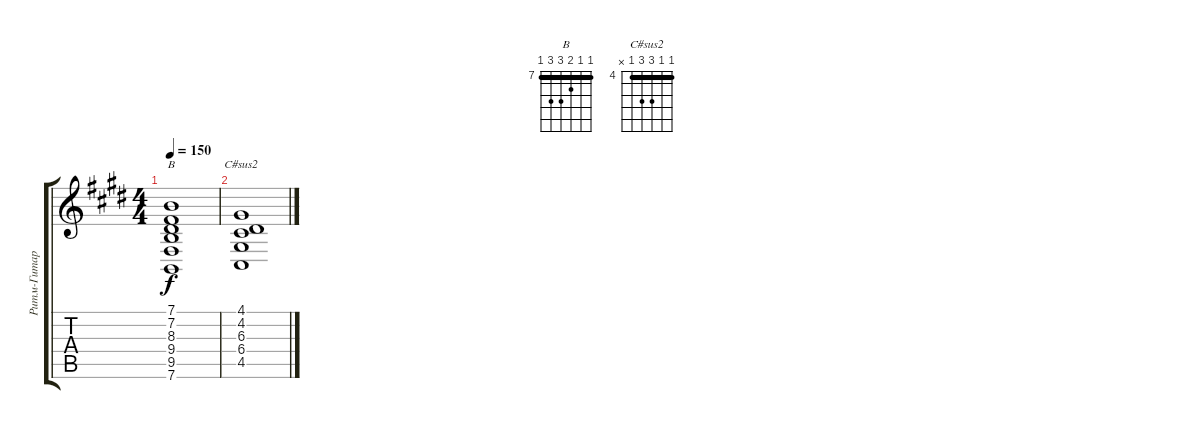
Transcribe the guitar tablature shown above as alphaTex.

\track ("Ритм-Гитара" "Ритм-Гитар") {instrument orchestralharp}
\staff {score tabs}
\tuning (E4 B3 G3 D3 A2 E2) {hide}
\chord ("B" 7 7 8 9 9 7) {firstfret 7 barre 7}
\chord ("C#sus2" 4 4 6 6 4 x) {firstfret 4 barre 4}
\ts (4 4)
\tempo 150
\clef g2
\ks c#minor
(7.1 7.2 8.3 9.4 9.5 7.6).1{ch "B" dy f} |
(4.1 4.2 6.3 6.4 4.5).1{ch "C#sus2"}
